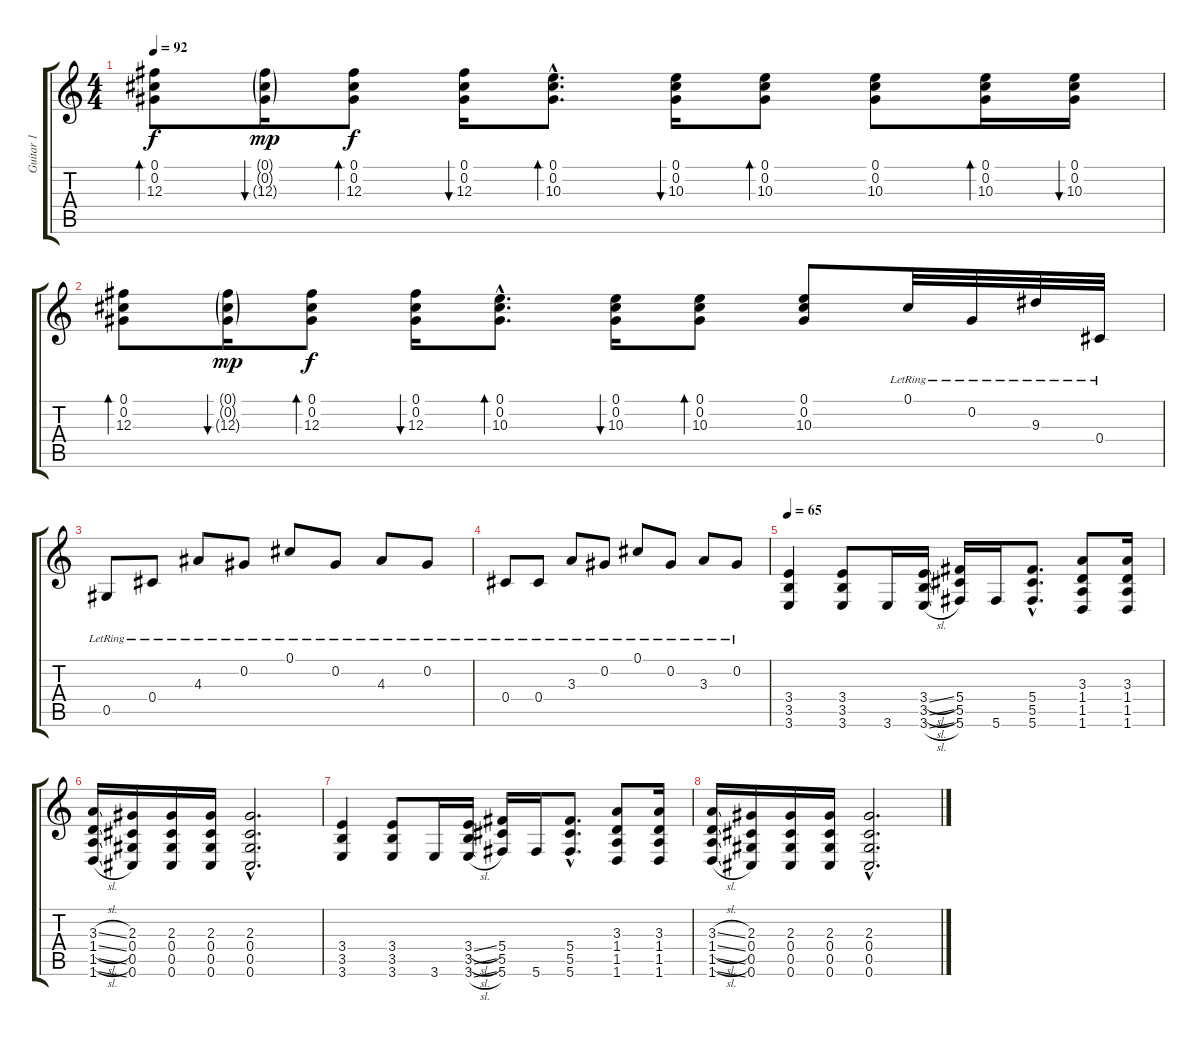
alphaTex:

\track ("Guitar 1" "Guitar 1") {instrument electricguitarclean}
\staff {score tabs}
\tuning (Db4 Ab3 Gb3 Db3 Ab2 Db2) {hide}
\ts (4 4)
\section ("" "")
\tempo 92
\clef g2
\ks c
(0.1 0.2 12.3).8{bd 30 dy f} (0.1{g} 0.2{g} 12.3{g}).16{bu 30 dy mp} (0.1 0.2 12.3).8{bd 30 dy f} (0.1 0.2 12.3).16{bu 30} (0.1{hac} 0.2{hac} 10.3{hac}).8{d bd 30} (0.1 0.2 10.3).16{bu 30} (0.1 0.2 10.3).8{bd 30} (0.1 0.2 10.3).8 (0.1 0.2 10.3).16{bd 30} (0.1 0.2 10.3).16{bu 30} |
(0.1 0.2 12.3).8{bd 30} (0.1{g} 0.2{g} 12.3{g}).16{bu 30 dy mp} (0.1 0.2 12.3).8{bd 30 dy f} (0.1 0.2 12.3).16{bu 30} (0.1{hac} 0.2{hac} 10.3{hac}).8{d bd 30} (0.1 0.2 10.3).16{bu 30} (0.1 0.2 10.3).8{bd 30} (0.1 0.2 10.3).8 0.1{lr}.32 0.2{lr}.32 9.3{lr}.32 0.4{lr}.32 |
0.5{lr}.8 0.4{lr}.8 4.3{lr}.8 0.2{lr}.8 0.1{lr}.8 0.2{lr}.8 4.3{lr}.8 0.2{lr}.8 |
0.4{lr}.8 0.4{lr}.8 3.3{lr}.8 0.2{lr}.8 0.1{lr}.8 0.2{lr}.8 3.3{lr}.8 0.2{lr}.8 |
\section ("" "")
\tempo 65
(3.4 3.5 3.6).4{instrument distortionguitar} (3.4 3.5 3.6).8 3.6.16 (3.4{sl} 3.5{sl} 3.6{sl}).16 (5.4 5.5 5.6).16 5.6.16 (5.4{hac} 5.5{hac} 5.6{hac}).8{d} (3.3 1.4 1.5 1.6).8 (3.3 1.4 1.5 1.6).16 |
(3.3{sl} 1.4{sl} 1.5{sl} 1.6{sl}).16 (2.3 0.4 0.5 0.6).16 (2.3 0.4 0.5 0.6).16 (2.3 0.4 0.5 0.6).16 (2.3{hac} 0.4{hac} 0.5{hac} 0.6{hac}).2{d} |
(3.4 3.5 3.6).4 (3.4 3.5 3.6).8 3.6.16 (3.4{sl} 3.5{sl} 3.6{sl}).16 (5.4 5.5 5.6).16 5.6.16 (5.4{hac} 5.5{hac} 5.6{hac}).8{d} (3.3 1.4 1.5 1.6).8 (3.3 1.4 1.5 1.6).16 |
(3.3{sl} 1.4{sl} 1.5{sl} 1.6{sl}).16 (2.3 0.4 0.5 0.6).16 (2.3 0.4 0.5 0.6).16 (2.3 0.4 0.5 0.6).16 (2.3{hac} 0.4{hac} 0.5{hac} 0.6{hac}).2{d}
